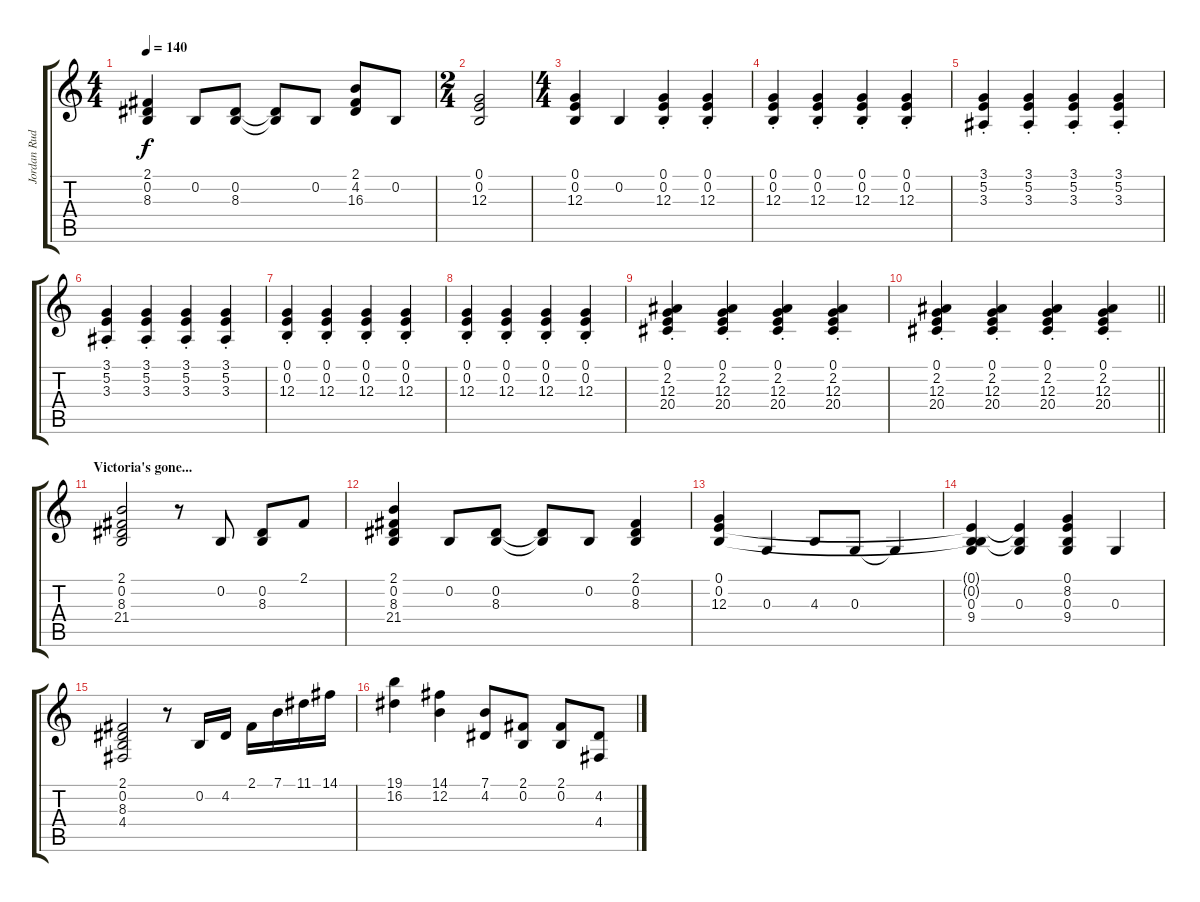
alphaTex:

\track ("Jordan Rudess - Right Hand" "Jordan Rud") {instrument acousticgrandpiano}
\staff {score tabs}
\tuning (E4 B3 G3 D3 A2 E2) {hide}
\ts (4 4)
\tempo 140
\clef g2
\ks c
(2.1 0.2 8.3).4{dy f} 0.2.8 (0.2 8.3).8 (0.2{t} 8.3{t}).8 0.2.8 (2.1 4.2 16.3).8 0.2.8 |
\ts (2 4)
(0.1 0.2 12.3).2 |
\ts (4 4)
(0.1 0.2 12.3).4 0.2.4 (0.1{st} 0.2{st} 12.3{st}).4 (0.1{st} 0.2{st} 12.3{st}).4 |
(0.1{st} 0.2{st} 12.3{st}).4 (0.1{st} 0.2{st} 12.3{st}).4 (0.1{st} 0.2{st} 12.3{st}).4 (0.1{st} 0.2{st} 12.3{st}).4 |
(3.1{st} 5.2{st} 3.3{st}).4 (3.1{st} 5.2{st} 3.3{st}).4 (3.1{st} 5.2{st} 3.3{st}).4 (3.1{st} 5.2{st} 3.3{st}).4 |
(3.1{st} 5.2{st} 3.3{st}).4 (3.1{st} 5.2{st} 3.3{st}).4 (3.1{st} 5.2{st} 3.3{st}).4 (3.1{st} 5.2{st} 3.3{st}).4 |
(0.1{st} 0.2{st} 12.3{st}).4 (0.1{st} 0.2{st} 12.3{st}).4 (0.1{st} 0.2{st} 12.3{st}).4 (0.1{st} 0.2{st} 12.3{st}).4 |
(0.1{st} 0.2{st} 12.3{st}).4 (0.1{st} 0.2{st} 12.3{st}).4 (0.1{st} 0.2{st} 12.3{st}).4 (0.1{st} 0.2{st} 12.3{st}).4 |
(0.1 2.2{st} 12.3 20.4).4 (0.1 2.2{st} 12.3 20.4).4 (0.1 2.2{st} 12.3 20.4).4 (0.1 2.2{st} 12.3 20.4).4 |
\barLineRight lightlight
(0.1 2.2{st} 12.3 20.4).4 (0.1 2.2{st} 12.3 20.4).4 (0.1 2.2{st} 12.3 20.4).4 (0.1 2.2{st} 12.3 20.4).4 |
\section ("" "Victoria's gone...")
(2.1 0.2 8.3 21.4).2 r.8 0.2.8 (0.2 8.3).8 2.1.8 |
(2.1 0.2 8.3 21.4).4 0.2.8 (0.2 8.3).8 (0.2{t} 8.3{t}).8 0.2.8 (2.1 0.2 8.3).4 |
(0.1 0.2 12.3).4 0.3.4 4.3.8 0.3.8 0.3{t}.4 |
(0.1{t} 0.2{t} 0.3 9.4).4 (0.1{t} 0.2{t} 0.3).4 (0.1 8.2 0.3 9.4).4 0.3.4 |
(2.1 0.2 8.3 4.4).2 r.8 0.2.16 4.2.16 2.1.16 7.1.16 11.1.16 14.1.16 |
(19.1 16.2).4 (14.1 12.2).4 (7.1 4.2).8 (2.1 0.2).8 (2.1 0.2).8 (4.2 4.4).8
